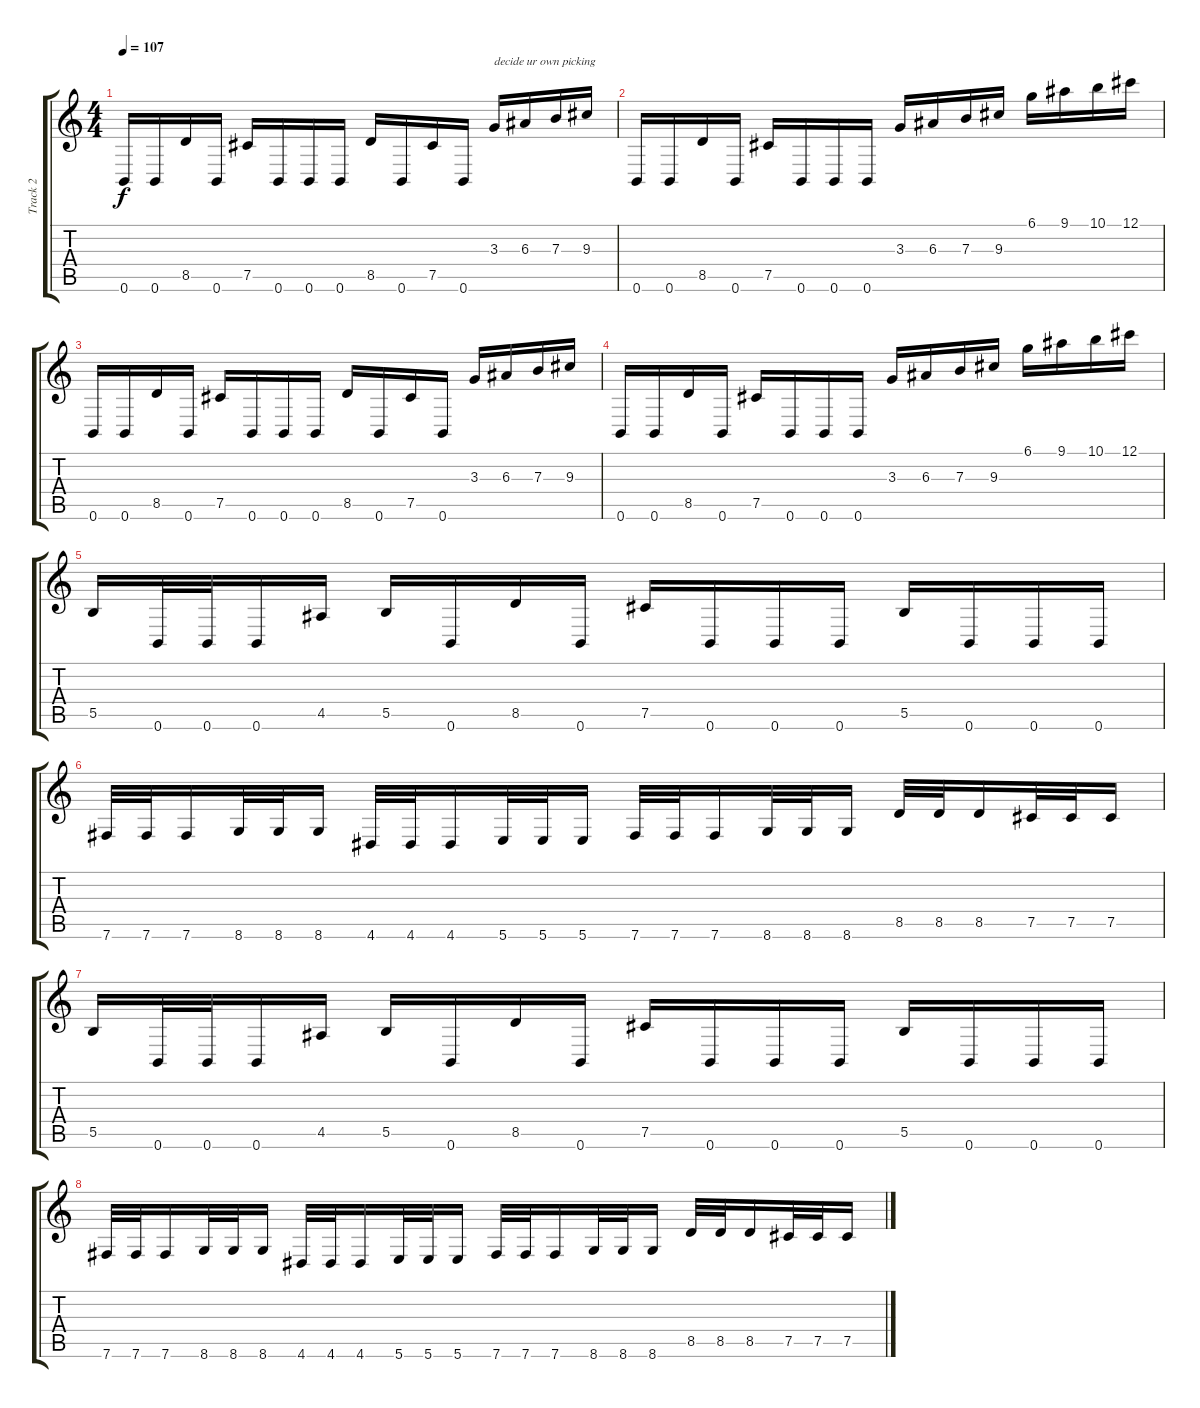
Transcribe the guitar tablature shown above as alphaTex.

\track ("Track 2" "Track 2") {instrument distortionguitar}
\staff {score tabs}
\tuning (Db4 Ab3 E3 B2 Gb2 B1) {hide}
\ts (4 4)
\tempo 107
\clef g2
\ks c
0.6.16{dy f instrument distortionguitar} 0.6.16 8.5.16 0.6.16 7.5.16 0.6.16 0.6.16 0.6.16 8.5.16 0.6.16 7.5.16 0.6.16 3.3.16{txt "decide ur own picking"} 6.3.16 7.3.16 9.3.16 |
0.6.16 0.6.16 8.5.16 0.6.16 7.5.16 0.6.16 0.6.16 0.6.16 3.3.16 6.3.16 7.3.16 9.3.16 6.1.16 9.1.16 10.1.16 12.1.16 |
0.6.16 0.6.16 8.5.16 0.6.16 7.5.16 0.6.16 0.6.16 0.6.16 8.5.16 0.6.16 7.5.16 0.6.16 3.3.16 6.3.16 7.3.16 9.3.16 |
0.6.16 0.6.16 8.5.16 0.6.16 7.5.16 0.6.16 0.6.16 0.6.16 3.3.16 6.3.16 7.3.16 9.3.16 6.1.16 9.1.16 10.1.16 12.1.16 |
5.5.16 0.6.32 0.6.32 0.6.16 4.5.16 5.5.16 0.6.16 8.5.16 0.6.16 7.5.16 0.6.16 0.6.16 0.6.16 5.5.16 0.6.16 0.6.16 0.6.16 |
7.6.32 7.6.32 7.6.16 8.6.32 8.6.32 8.6.16 4.6.32 4.6.32 4.6.16 5.6.32 5.6.32 5.6.16 7.6.32 7.6.32 7.6.16 8.6.32 8.6.32 8.6.16 8.5.32 8.5.32 8.5.16 7.5.32 7.5.32 7.5.16 |
5.5.16 0.6.32 0.6.32 0.6.16 4.5.16 5.5.16 0.6.16 8.5.16 0.6.16 7.5.16 0.6.16 0.6.16 0.6.16 5.5.16 0.6.16 0.6.16 0.6.16 |
7.6.32 7.6.32 7.6.16 8.6.32 8.6.32 8.6.16 4.6.32 4.6.32 4.6.16 5.6.32 5.6.32 5.6.16 7.6.32 7.6.32 7.6.16 8.6.32 8.6.32 8.6.16 8.5.32 8.5.32 8.5.16 7.5.32 7.5.32 7.5.16
